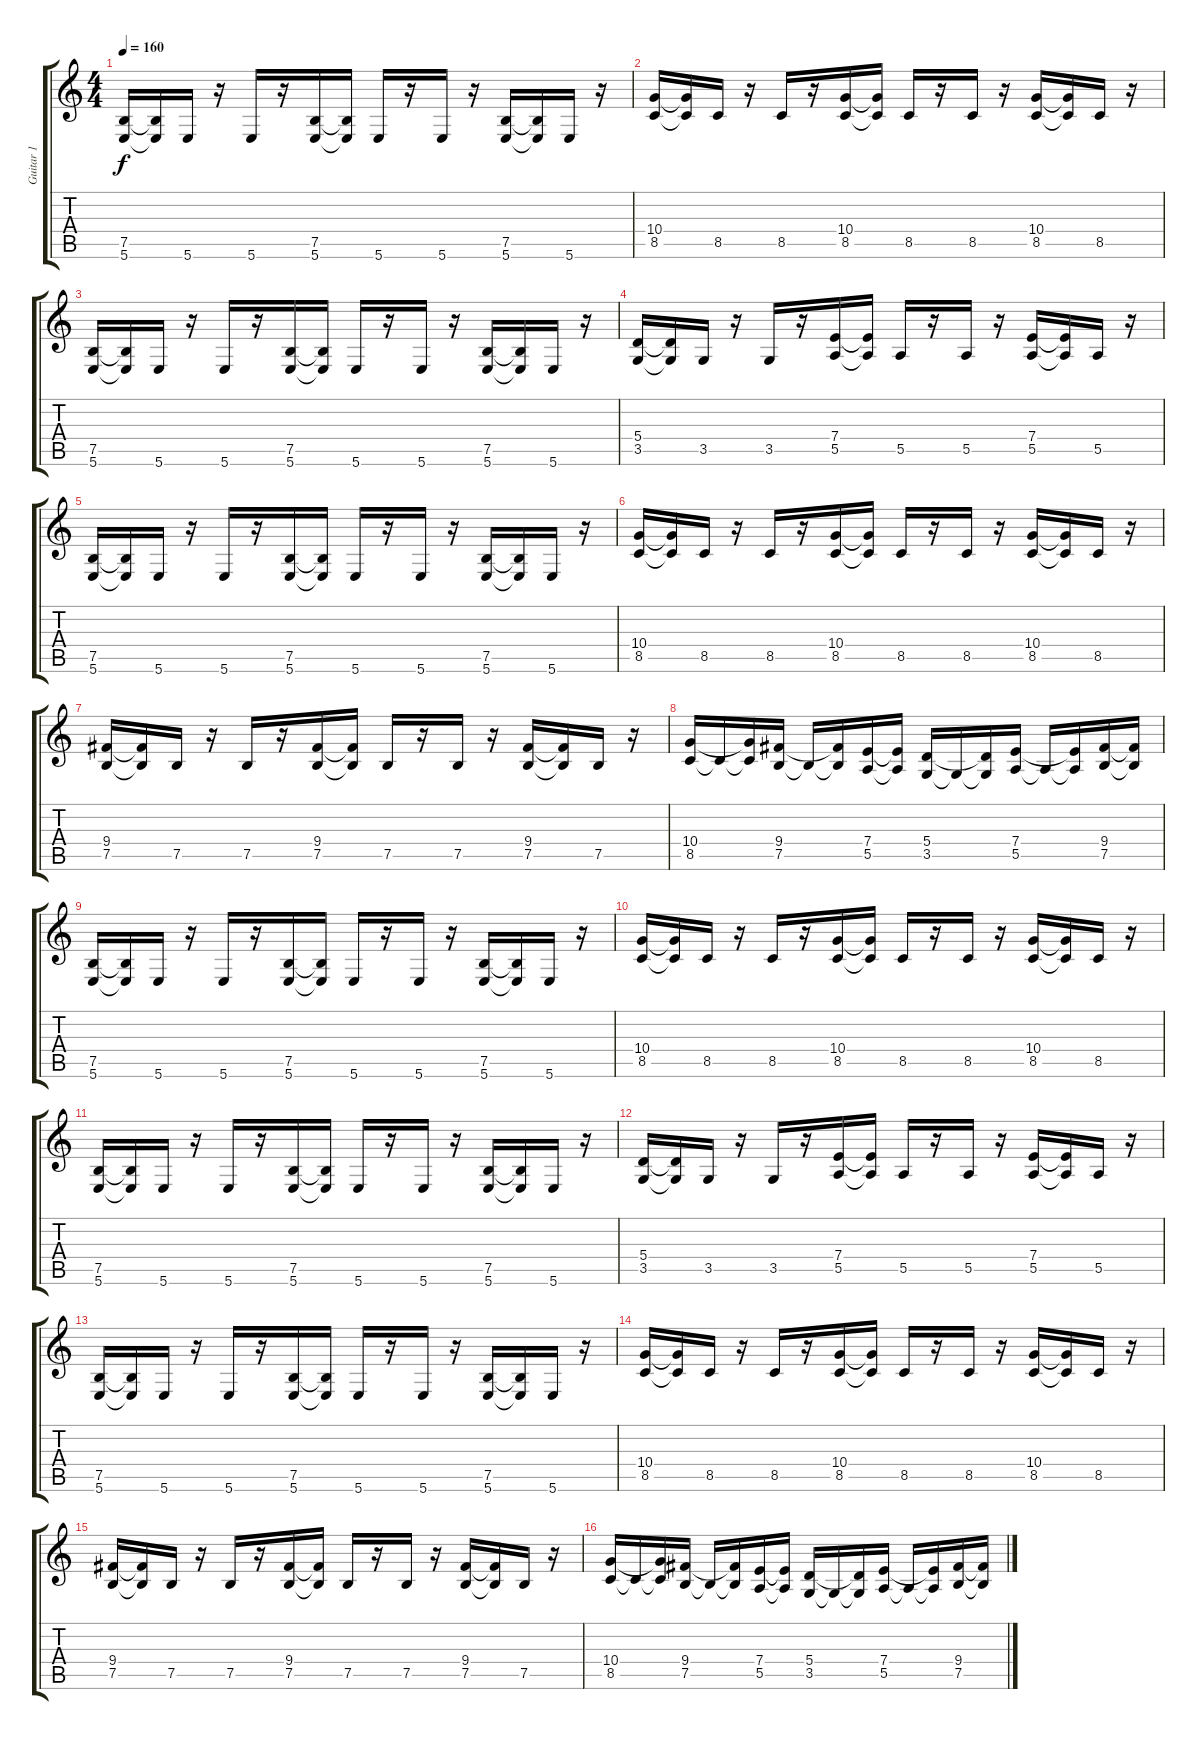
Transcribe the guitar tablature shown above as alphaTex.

\track ("Guitar 1" "Guitar 1") {instrument distortionguitar}
\staff {score tabs}
\tuning (B3 G3 D3 A2 E2 B1) {hide}
\ts (4 4)
\tempo 160
\clef g2
\ks c
(7.5 5.6).16{dy f} (7.5{t} 5.6{t}).16 5.6.16 r.16 5.6.16 r.16 (7.5 5.6).16 (7.5{t} 5.6{t}).16 5.6.16 r.16 5.6.16 r.16 (7.5 5.6).16 (7.5{t} 5.6{t}).16 5.6.16 r.16 |
(10.4 8.5).16 (10.4{t} 8.5{t}).16 8.5.16 r.16 8.5.16 r.16 (10.4 8.5).16 (10.4{t} 8.5{t}).16 8.5.16 r.16 8.5.16 r.16 (10.4 8.5).16 (10.4{t} 8.5{t}).16 8.5.16 r.16 |
(7.5 5.6).16 (7.5{t} 5.6{t}).16 5.6.16 r.16 5.6.16 r.16 (7.5 5.6).16 (7.5{t} 5.6{t}).16 5.6.16 r.16 5.6.16 r.16 (7.5 5.6).16 (7.5{t} 5.6{t}).16 5.6.16 r.16 |
(5.4 3.5).16 (5.4{t} 3.5{t}).16 3.5.16 r.16 3.5.16 r.16 (7.4 5.5).16 (7.4{t} 5.5{t}).16 5.5.16 r.16 5.5.16 r.16 (7.4 5.5).16 (7.4{t} 5.5{t}).16 5.5.16 r.16 |
(7.5 5.6).16 (7.5{t} 5.6{t}).16 5.6.16 r.16 5.6.16 r.16 (7.5 5.6).16 (7.5{t} 5.6{t}).16 5.6.16 r.16 5.6.16 r.16 (7.5 5.6).16 (7.5{t} 5.6{t}).16 5.6.16 r.16 |
(10.4 8.5).16 (10.4{t} 8.5{t}).16 8.5.16 r.16 8.5.16 r.16 (10.4 8.5).16 (10.4{t} 8.5{t}).16 8.5.16 r.16 8.5.16 r.16 (10.4 8.5).16 (10.4{t} 8.5{t}).16 8.5.16 r.16 |
(9.4 7.5).16 (9.4{t} 7.5{t}).16 7.5.16 r.16 7.5.16 r.16 (9.4 7.5).16 (9.4{t} 7.5{t}).16 7.5.16 r.16 7.5.16 r.16 (9.4 7.5).16 (9.4{t} 7.5{t}).16 7.5.16 r.16 |
(10.4 8.5).16 8.5{t}.16 (10.4{t} 8.5{t}).16 (9.4 7.5).16 7.5{t}.16 (9.4{t} 7.5{t}).16 (7.4 5.5).16 (7.4{t} 5.5{t}).16 (5.4 3.5).16 3.5{t}.16 (5.4{t} 3.5{t}).16 (7.4 5.5).16 5.5{t}.16 (7.4{t} 5.5{t}).16 (9.4 7.5).16 (9.4{t} 7.5{t}).16 |
(7.5 5.6).16 (7.5{t} 5.6{t}).16 5.6.16 r.16 5.6.16 r.16 (7.5 5.6).16 (7.5{t} 5.6{t}).16 5.6.16 r.16 5.6.16 r.16 (7.5 5.6).16 (7.5{t} 5.6{t}).16 5.6.16 r.16 |
(10.4 8.5).16 (10.4{t} 8.5{t}).16 8.5.16 r.16 8.5.16 r.16 (10.4 8.5).16 (10.4{t} 8.5{t}).16 8.5.16 r.16 8.5.16 r.16 (10.4 8.5).16 (10.4{t} 8.5{t}).16 8.5.16 r.16 |
(7.5 5.6).16 (7.5{t} 5.6{t}).16 5.6.16 r.16 5.6.16 r.16 (7.5 5.6).16 (7.5{t} 5.6{t}).16 5.6.16 r.16 5.6.16 r.16 (7.5 5.6).16 (7.5{t} 5.6{t}).16 5.6.16 r.16 |
(5.4 3.5).16 (5.4{t} 3.5{t}).16 3.5.16 r.16 3.5.16 r.16 (7.4 5.5).16 (7.4{t} 5.5{t}).16 5.5.16 r.16 5.5.16 r.16 (7.4 5.5).16 (7.4{t} 5.5{t}).16 5.5.16 r.16 |
(7.5 5.6).16 (7.5{t} 5.6{t}).16 5.6.16 r.16 5.6.16 r.16 (7.5 5.6).16 (7.5{t} 5.6{t}).16 5.6.16 r.16 5.6.16 r.16 (7.5 5.6).16 (7.5{t} 5.6{t}).16 5.6.16 r.16 |
(10.4 8.5).16 (10.4{t} 8.5{t}).16 8.5.16 r.16 8.5.16 r.16 (10.4 8.5).16 (10.4{t} 8.5{t}).16 8.5.16 r.16 8.5.16 r.16 (10.4 8.5).16 (10.4{t} 8.5{t}).16 8.5.16 r.16 |
(9.4 7.5).16 (9.4{t} 7.5{t}).16 7.5.16 r.16 7.5.16 r.16 (9.4 7.5).16 (9.4{t} 7.5{t}).16 7.5.16 r.16 7.5.16 r.16 (9.4 7.5).16 (9.4{t} 7.5{t}).16 7.5.16 r.16 |
(10.4 8.5).16 8.5{t}.16 (10.4{t} 8.5{t}).16 (9.4 7.5).16 7.5{t}.16 (9.4{t} 7.5{t}).16 (7.4 5.5).16 (7.4{t} 5.5{t}).16 (5.4 3.5).16 3.5{t}.16 (5.4{t} 3.5{t}).16 (7.4 5.5).16 5.5{t}.16 (7.4{t} 5.5{t}).16 (9.4 7.5).16 (9.4{t} 7.5{t}).16
